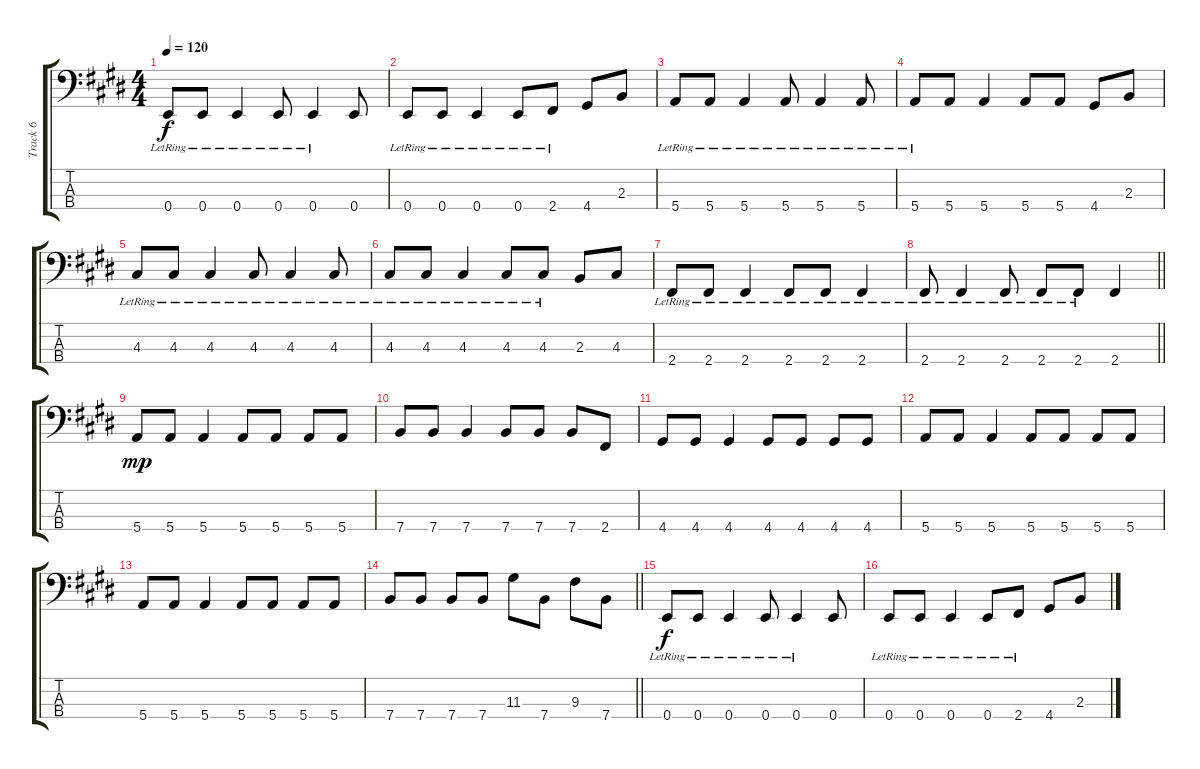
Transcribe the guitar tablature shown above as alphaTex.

\track ("Track 6" "Track 6") {instrument electricbassfinger}
\staff {score tabs}
\tuning (G2 D2 A1 E1) {hide}
\ts (4 4)
\tempo 120
\clef f4
\ks e
0.4{lr}.8{dy f} 0.4{lr}.8 0.4{lr}.4 0.4{lr}.8 0.4{lr}.4 0.4.8 |
0.4{lr}.8 0.4{lr}.8 0.4{lr}.4 0.4{lr}.8 2.4{lr}.8 4.4.8 2.3.8 |
5.4{lr}.8 5.4{lr}.8 5.4{lr}.4 5.4{lr}.8 5.4{lr}.4 5.4{lr}.8 |
5.4{lr}.8 5.4.8 5.4.4 5.4.8 5.4.8 4.4.8 2.3.8 |
4.3{lr}.8 4.3{lr}.8 4.3{lr}.4 4.3{lr}.8 4.3{lr}.4 4.3{lr}.8 |
4.3{lr}.8 4.3{lr}.8 4.3{lr}.4 4.3{lr}.8 4.3{lr}.8 2.3.8 4.3.8 |
2.4{lr}.8 2.4{lr}.8 2.4{lr}.4 2.4{lr}.8 2.4{lr}.8 2.4{lr}.4 |
\barLineRight lightlight
2.4{lr}.8 2.4{lr}.4 2.4{lr}.8 2.4{lr}.8 2.4{lr}.8 2.4.4 |
5.4.8{dy mp} 5.4.8 5.4.4 5.4.8 5.4.8 5.4.8 5.4.8 |
7.4.8 7.4.8 7.4.4 7.4.8 7.4.8 7.4.8 2.4.8 |
4.4.8 4.4.8 4.4.4 4.4.8 4.4.8 4.4.8 4.4.8 |
5.4.8 5.4.8 5.4.4 5.4.8 5.4.8 5.4.8 5.4.8 |
5.4.8 5.4.8 5.4.4 5.4.8 5.4.8 5.4.8 5.4.8 |
\barLineRight lightlight
7.4.8 7.4.8 7.4.8 7.4.8 11.3.8 7.4.8 9.3.8 7.4.8 |
0.4{lr}.8{dy f} 0.4{lr}.8 0.4{lr}.4 0.4{lr}.8 0.4{lr}.4 0.4.8 |
0.4{lr}.8 0.4{lr}.8 0.4{lr}.4 0.4{lr}.8 2.4{lr}.8 4.4.8 2.3.8
